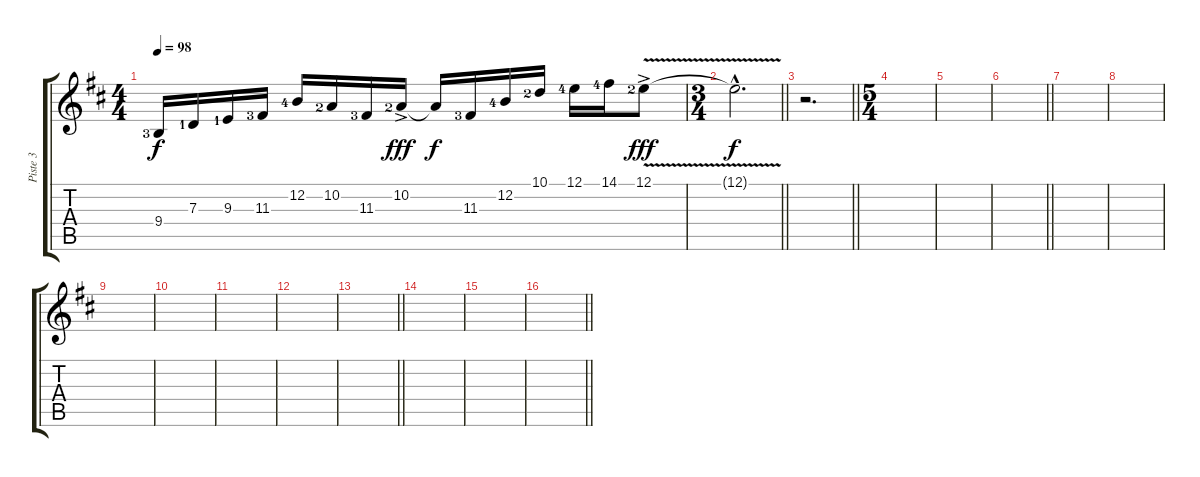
\track ("Piste 3" "Piste 3") {instrument violin}
\staff {score tabs}
\tuning (E4 B3 G3 D3 A2 E2) {hide}
\ts (4 4)
\tempo 98
\clef g2
\ks bminor
9.4{lf 4}.16{dy f volume 10 balance 8 instrument violin} 7.3{lf 2}.16 9.3{lf 2}.16 11.3{lf 4}.16 12.2{lf 5}.16 10.2{lf 3}.16 11.3{lf 4}.16 10.2{ac lf 3}.16{dy fff} 10.2{t}.16{dy f} 11.3{lf 4}.16 12.2{lf 5}.16 10.1{lf 3}.16 12.1{lf 5}.16 14.1{lf 5}.16 12.1{v ac lf 3}.8{dy fff} |
\ts (3 4)
\barLineRight lightlight
12.1{hac t}.2{d dy f} |
\barLineRight lightlight
r.2{d} |
\ts (5 4)
|
|
\barLineRight lightlight
|
|
|
|
|
|
|
\barLineRight lightlight
|
|
|
\barLineRight lightlight
